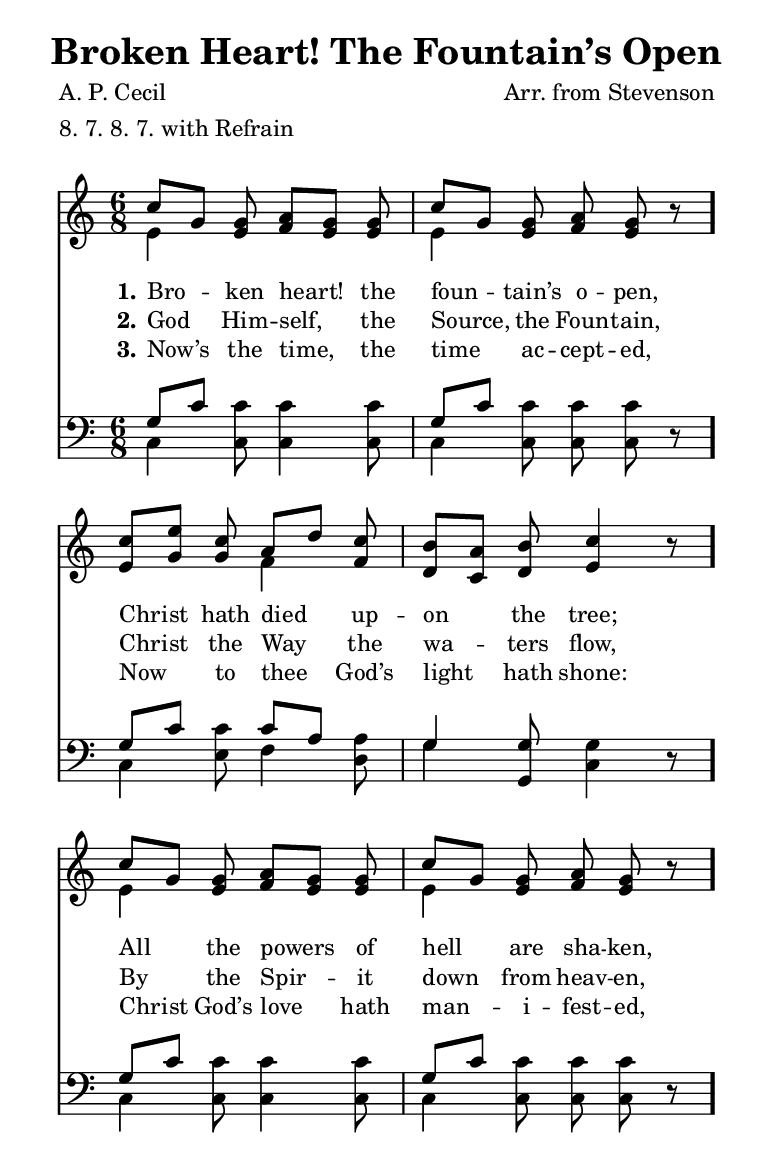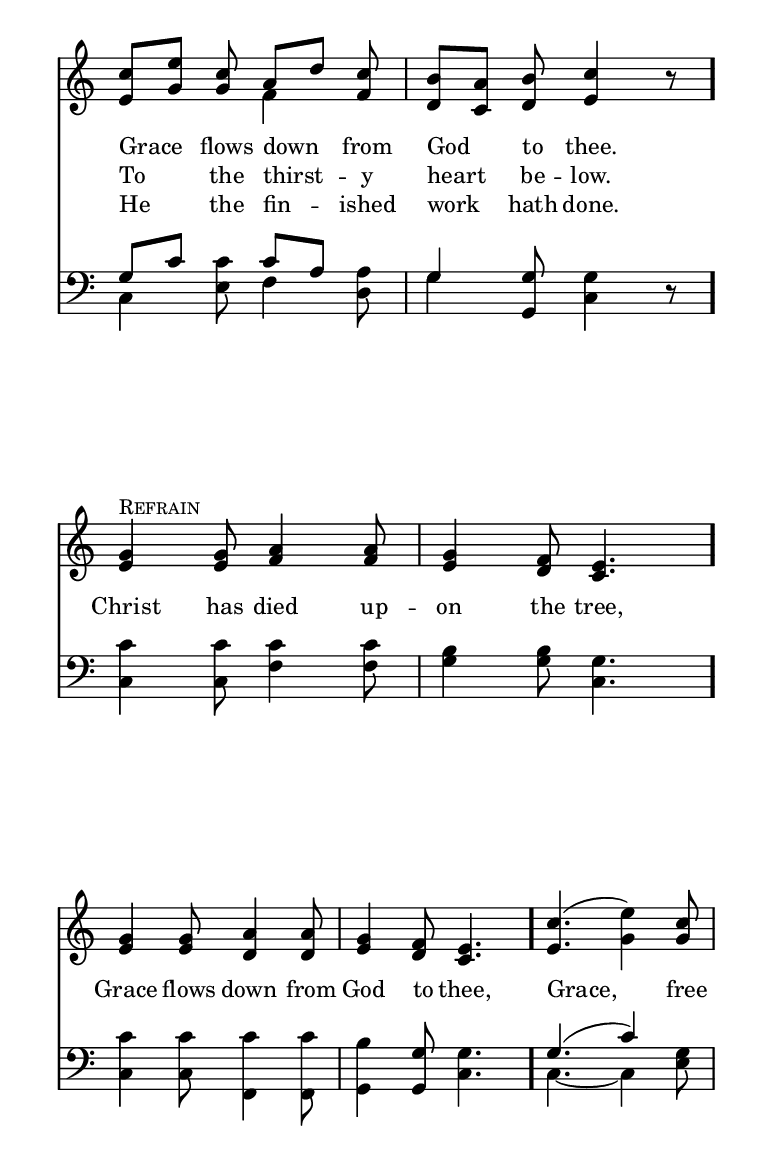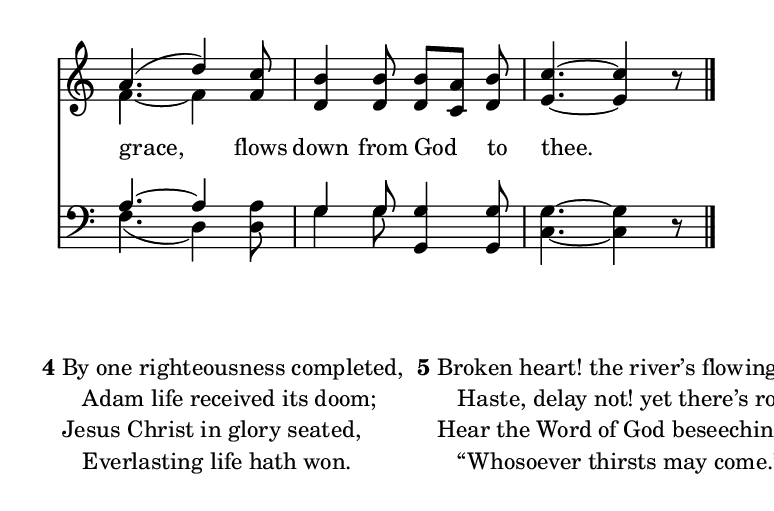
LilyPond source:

\include "common/global.ily"
\paper {
  \include "common/paper.ily"
  score-markup-spacing.padding = #2
  score-markup-spacing.basic-distance = #2
}

\header{
  %gospel
  hymnnumber = "63"
  title = "Broken Heart! The Fountain’s Open"
  tunename = ""
  meter = "8. 7. 8. 7. with Refrain"
  poet = "A. P. Cecil"
  composer = "Arr. from Stevenson"
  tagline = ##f
}

% for fermata in MIDI
ta = { \tempo 4=76 }
tb = { \tempo 4=38 }

patternAA = { c8[ c8] c8 c8[ c8] c8 | c8[ c8] c8 c8 c8 c8 }
patternAB = { c8[ c8] c8 c4      c8 | c8[ c8] c8 c8 c8 c8 }
patternAC = { c4      c8 c8[ c8] c8 | c4      c8 c8 c8 c8 }
patternAD = { c4      c8 c4      c8 | c4      c8 c8 c8 c8 }

patternBA = { c8[ c8] c8 c8[ c8] c8 | c8[ c8] c8 c4    c8 }
patternBB = { c8[ c8] c8 c8[ c8] c8 | c4      c8 c4    c8 }
patternBC = { c8[ c8] c8 c4      c8 | c8[ c8] c8 c4    c8 }
patternBD = { c4      c8 c4      c8 | c4      c8 c4    c8 }

patternCA = { c4 c8 c4 c8 | c4 c8 c4. }

patternDA = { c4. c4 c8 | c4. c4 c8 | c4 c8 c8[ c8] c8 | c4. ~ c4 c8 }
patternDB = { c4. c4 c8 | c4. c4 c8 | c4 c8 c4      c8 | c4. ~ c4 c8 }

global = {
  \include "common/overrides.ily"
  \override Staff.TimeSignature.style = #'numbered
  \time 6/8
  \override Score.MetronomeMark.transparent = ##t % hide all fermata changes too
  \ta
  \key c \major
  \autoBeamOff
}

notesSoprano = {
\global
\relative c'' {

  \changePitch \patternAA { c g g a g g | c g g a g r }
  \changePitch \patternBA { c e c a d c | b a b c r }
  \changePitch \patternAA { c g g a g g | c g g a g r }
  \changePitch \patternBA { c e c a d c | b a b c r }

  << s^\markup { \small \caps "Refrain" }
  \changePitch \patternCA { g g a a | g f e } >>
  \changePitch \patternCA { g g a a | g f e }
  \changePitch \patternDA { c'( e) c | a( d) c | b b b a b | c c r }

  \bar "|."

}
}

notesAlto = {
\global
\relative e' {

  \changePitch \patternAC { e e f e e | e e f e r }
  \changePitch \patternBC { e g g f f | d c d e r }
  \changePitch \patternAC { e e f e e | e e f e r }
  \changePitch \patternBC { e g g f f | d c d e r }

  \changePitch \patternCA { e e f f | e d c }
  \changePitch \patternCA { e e d d | e d c }
  \changePitch \patternDA { e( g) g | f ~ f f | d d d c d | e e r }

}
}

notesTenor = {
\global
\relative a {

  \changePitch \patternAB { g c c c c | g c c c c r }
  \changePitch \patternBB { g c c c a a | g g g r }
  \changePitch \patternAB { g c c c c | g c c c c r }
  \changePitch \patternBB { g c c c a a | g g g r }

  \changePitch \patternCA { c c c c | b b g }
  \changePitch \patternCA { c c c c | b g g }
  \changePitch \patternDB { g( c) g | a ~ a a | g g g g | g g r }

}
}

notesBass = {
\global
\relative f {

  \changePitch \patternAD { c c c c | c c c c r }
  \changePitch \patternBD { c e f d | g g, c r }
  \changePitch \patternAD { c c c c | c c c c r }
  \changePitch \patternBD { c e f d | g g, c r }

  \changePitch \patternCA { c c f f | g g c, }
  \changePitch \patternCA { c c f, f | g g c }
  \changePitch \patternDB { c ~ c e | f( d) d | g g g, g | c c r }

}
}

Refrain = \lyricmode {

Christ has died up -- on the tree, \bar "."
Grace flows down from God to thee, \bar "." \eogbreak
Grace, free grace, flows down from God to thee. \bar "."

}

wordsA = \lyricmode {
\set stanza = "1."

Bro -- ken heart! the foun -- tain’s o -- pen, \bar "."
Christ hath died up -- on the tree; \bar "." \eogbreak
All the powers of hell are sha -- ken, \bar "."
Grace flows down from God to thee. \bar "." \eogbreak

}

wordsB = \lyricmode {
\set stanza = "2."

God Him -- self, the Source, the Foun -- tain,
Christ the Way the wa -- ters flow,
By the Spir -- it down from heav -- en,
To the thirst -- y heart be -- low.

\Refrain

}

wordsC = \lyricmode {
\set stanza = "3."

Now’s the time, the time ac -- cept -- ed,
Now to thee God’s light hath shone:
Christ God’s love hath man -- i -- fest -- ed,
He the fin -- ished work hath done.

}

wordsD = \markuplist {

\line { By one righteousness completed, }
\line { { \hspace #2 } Adam life received its doom; }
\line { Jesus Christ in glory seated, }
\line { { \hspace #2 } Everlasting life hath won. }

}

wordsE = \markuplist {

\line { Broken heart! the river’s flowing, }
\line { { \hspace #2 } Haste, delay not! yet there’s room, }
\line { Hear the Word of God beseeching, }
\line { { \hspace #2 } “Whosoever thirsts may come.” }

}

\score {
  \context ChoirStaff <<
    \context Staff = upper <<
      \set Staff.autoBeaming = ##f
      \set ChoirStaff.systemStartDelimiter = #'SystemStartBar
      \set ChoirStaff.printPartCombineTexts = ##f
      \partcombine #'(2 . 11) \notesSoprano \notesAlto
      \context NullVoice = sopranos { \voiceOne << \notesSoprano >> }
      \context Lyrics = one   \lyricsto sopranos \wordsA
      \context Lyrics = two   \lyricsto sopranos \wordsB
      \context Lyrics = three \lyricsto sopranos \wordsC
    >>
    \context Staff = men <<
      \set Staff.autoBeaming = ##f
      \clef bass
      \set ChoirStaff.printPartCombineTexts = ##f
      \partcombine #'(2 . 11) \notesTenor \notesBass
    >>
  >>
  \layout {
    \include "common/layout.ily"
  }
  \midi{
    \include "common/midi.ily"
  }
}

\noPageBreak

\markup { \fill-line {
  \hspace #0.1
  \line{ \bold 4 \column { \wordsD } }
  \hspace #0.1
  \line{ \bold 5 \column { \wordsE } }
  \hspace #0.1
} }

\version "2.19.49"  % necessary for upgrading to future LilyPond versions.

% vi:set et ts=2 sw=2 ai nocindent syntax=lilypond:
